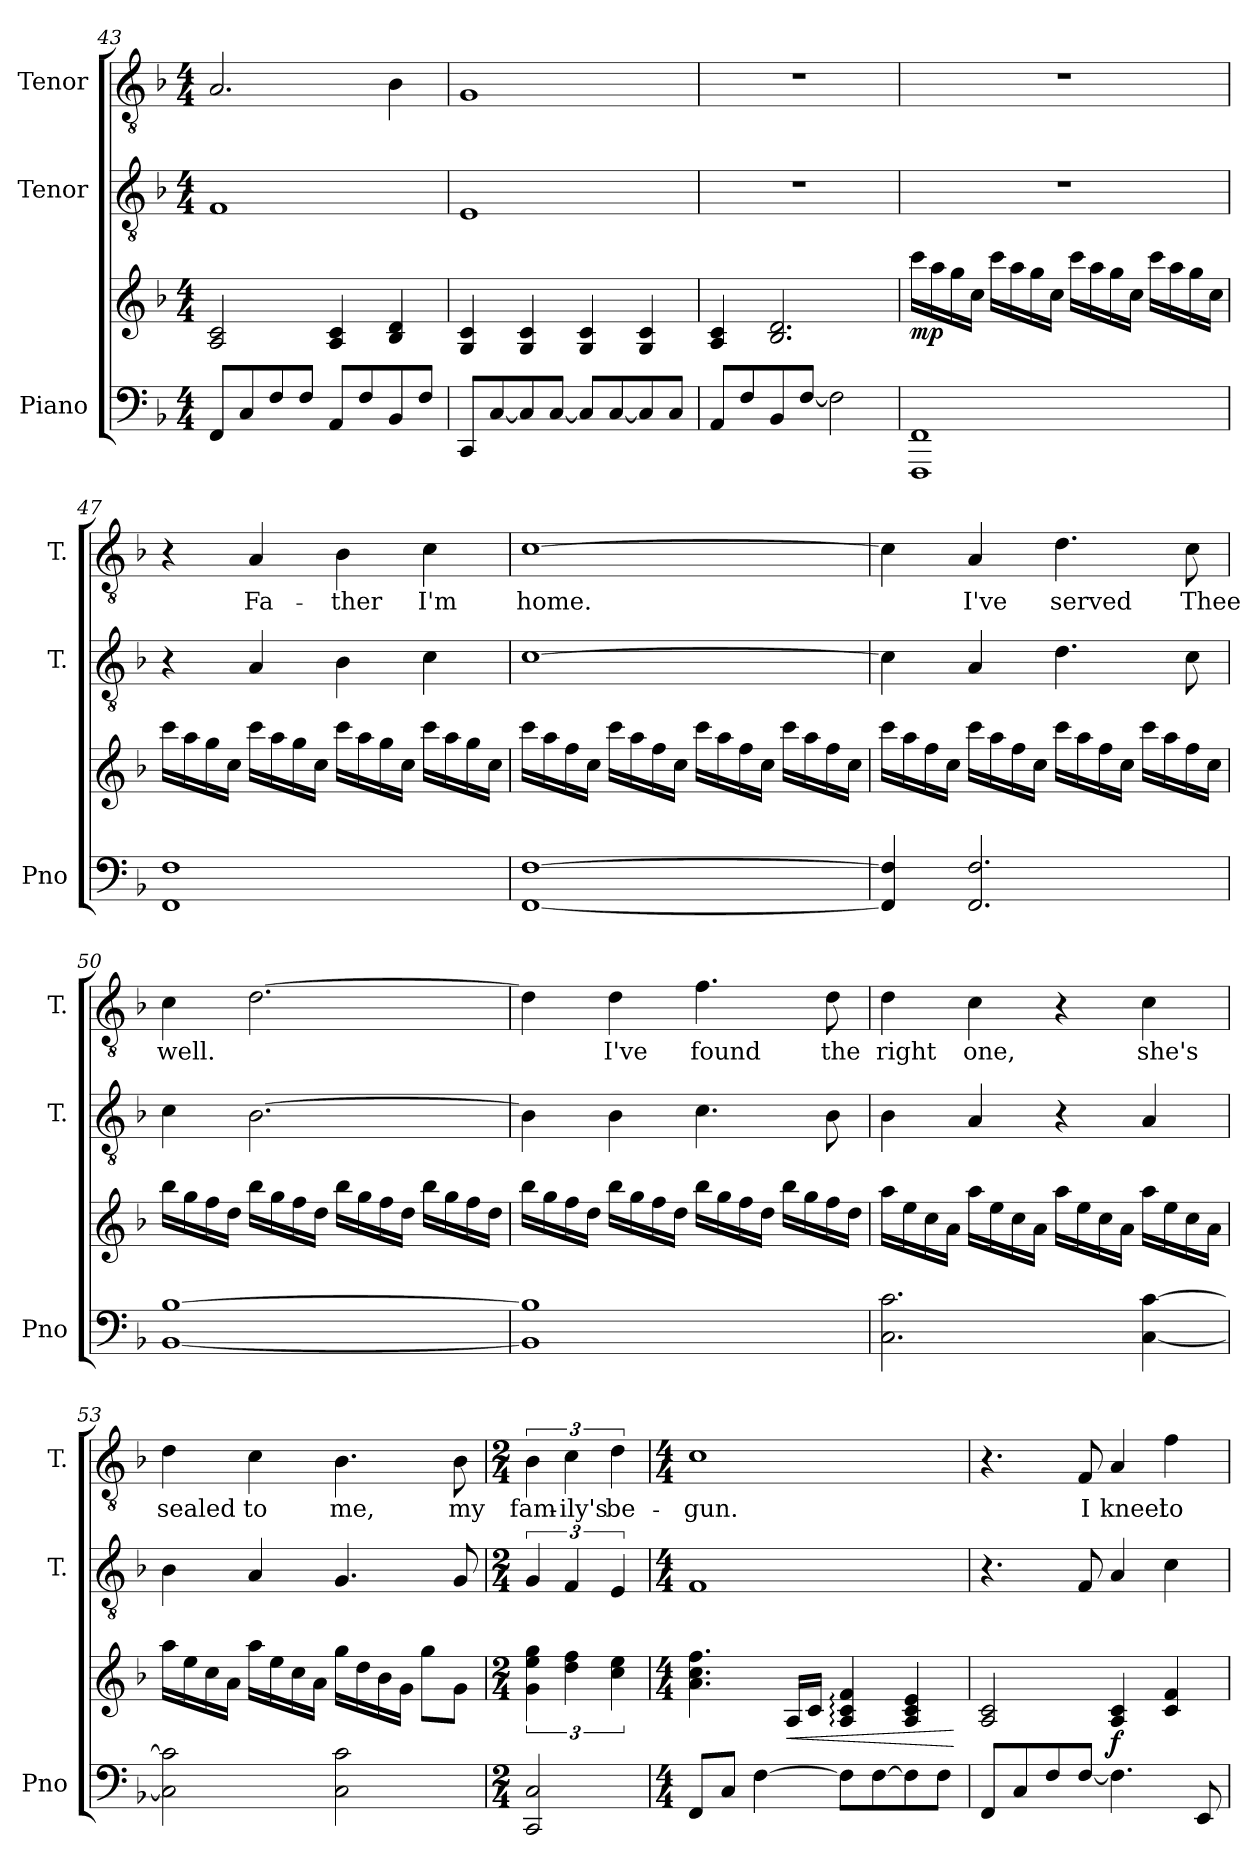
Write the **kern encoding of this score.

**kern	**kern	**dynam	**kern	**kern	**text
*part3	*part3	*part3	*part2	*part1	*part1
*staff4	*staff3	*staff3/4	*staff2	*staff1	*staff1
*I"Piano	*	*	*I"Tenor	*I"Tenor	*
*I'Pno	*	*	*I'T.	*I'T.	*
*clefF4	*clefG2	*	*clefGv2	*clefGv2	*
*k[b-]	*k[b-]	*	*k[b-]	*k[b-]	*
*M4/4	*M4/4	*	*M4/4	*M4/4	*
=43	=43	=43	=43	=43	=43
8FF/L	2A/ 2c/	.	1F	2.A/	.
8C/	.	.	.	.	.
8F/	.	.	.	.	.
8F/J	.	.	.	.	.
8AA/L	4A/ 4c/	.	.	.	.
8F/	.	.	.	.	.
8BB-/	4B-/ 4d/	.	.	4B-\	.
8F/J	.	.	.	.	.
=44	=44	=44	=44	=44	=44
8CC/L	4G/ 4c/	.	1E	1G	.
[8C/	.	.	.	.	.
8C/]	4G/ 4c/	.	.	.	.
[8C/J	.	.	.	.	.
8C/L]	4G/ 4c/	.	.	.	.
[8C/	.	.	.	.	.
8C/]	4G/ 4c/	.	.	.	.
8C/J	.	.	.	.	.
=45	=45	=45	=45	=45	=45
8AA/L	4A/ 4c/	.	1r	1r	.
8F/	.	.	.	.	.
8BB-/	2.B-/ 2.d/	.	.	.	.
[8F/J	.	.	.	.	.
2F\]	.	.	.	.	.
!!LO:LB:g=z
=46	=46	=46	=46	=46	=46
!	!	!LO:DY:b	!	!	!
1FFF 1FF	16ccc\LL	mp	1r	1r	.
.	16aa\	.	.	.	.
.	16gg\	.	.	.	.
.	16cc\JJ	.	.	.	.
.	16ccc\LL	.	.	.	.
.	16aa\	.	.	.	.
.	16gg\	.	.	.	.
.	16cc\JJ	.	.	.	.
.	16ccc\LL	.	.	.	.
.	16aa\	.	.	.	.
.	16gg\	.	.	.	.
.	16cc\JJ	.	.	.	.
.	16ccc\LL	.	.	.	.
.	16aa\	.	.	.	.
.	16gg\	.	.	.	.
.	16cc\JJ	.	.	.	.
=47	=47	=47	=47	=47	=47
1FF 1F	16ccc\LL	.	4r	4r	.
.	16aa\	.	.	.	.
.	16gg\	.	.	.	.
.	16cc\JJ	.	.	.	.
.	16ccc\LL	.	4A/	4A/	Fa-
.	16aa\	.	.	.	.
.	16gg\	.	.	.	.
.	16cc\JJ	.	.	.	.
.	16ccc\LL	.	4B-\	4B-\	-ther
.	16aa\	.	.	.	.
.	16gg\	.	.	.	.
.	16cc\JJ	.	.	.	.
.	16ccc\LL	.	4c\	4c\	I'm
.	16aa\	.	.	.	.
.	16gg\	.	.	.	.
.	16cc\JJ	.	.	.	.
!!LO:PB:g=z
=48	=48	=48	=48	=48	=48
[1FF [1F	16ccc\LL	.	[1c	[1c	home.
.	16aa\	.	.	.	.
.	16ff\	.	.	.	.
.	16cc\JJ	.	.	.	.
.	16ccc\LL	.	.	.	.
.	16aa\	.	.	.	.
.	16ff\	.	.	.	.
.	16cc\JJ	.	.	.	.
.	16ccc\LL	.	.	.	.
.	16aa\	.	.	.	.
.	16ff\	.	.	.	.
.	16cc\JJ	.	.	.	.
.	16ccc\LL	.	.	.	.
.	16aa\	.	.	.	.
.	16ff\	.	.	.	.
.	16cc\JJ	.	.	.	.
=49	=49	=49	=49	=49	=49
4FF/] 4F/]	16ccc\LL	.	4c\]	4c\]	.
.	16aa\	.	.	.	.
.	16ff\	.	.	.	.
.	16cc\JJ	.	.	.	.
2.FF/ 2.F/	16ccc\LL	.	4A/	4A/	I've
.	16aa\	.	.	.	.
.	16ff\	.	.	.	.
.	16cc\JJ	.	.	.	.
.	16ccc\LL	.	4.d\	4.d\	served
.	16aa\	.	.	.	.
.	16ff\	.	.	.	.
.	16cc\JJ	.	.	.	.
.	16ccc\LL	.	.	.	.
.	16aa\	.	.	.	.
.	16ff\	.	8c\	8c\	Thee
.	16cc\JJ	.	.	.	.
!!LO:LB:g=z
=50	=50	=50	=50	=50	=50
[1BB- [1B-	16bb-\LL	.	4c\	4c\	well.
.	16gg\	.	.	.	.
.	16ff\	.	.	.	.
.	16dd\JJ	.	.	.	.
.	16bb-\LL	.	[2.B-\	[2.d\	.
.	16gg\	.	.	.	.
.	16ff\	.	.	.	.
.	16dd\JJ	.	.	.	.
.	16bb-\LL	.	.	.	.
.	16gg\	.	.	.	.
.	16ff\	.	.	.	.
.	16dd\JJ	.	.	.	.
.	16bb-\LL	.	.	.	.
.	16gg\	.	.	.	.
.	16ff\	.	.	.	.
.	16dd\JJ	.	.	.	.
=51	=51	=51	=51	=51	=51
1BB-] 1B-]	16bb-\LL	.	4B-\]	4d\]	.
.	16gg\	.	.	.	.
.	16ff\	.	.	.	.
.	16dd\JJ	.	.	.	.
.	16bb-\LL	.	4B-\	4d\	I've
.	16gg\	.	.	.	.
.	16ff\	.	.	.	.
.	16dd\JJ	.	.	.	.
.	16bb-\LL	.	4.c\	4.f\	found
.	16gg\	.	.	.	.
.	16ff\	.	.	.	.
.	16dd\JJ	.	.	.	.
.	16bb-\LL	.	.	.	.
.	16gg\	.	.	.	.
.	16ff\	.	8B-\	8d\	the
.	16dd\JJ	.	.	.	.
!!LO:PB:g=z
=52	=52	=52	=52	=52	=52
2.C\ 2.c\	16aa\LL	.	4B-\	4d\	right
.	16ee\	.	.	.	.
.	16cc\	.	.	.	.
.	16a\JJ	.	.	.	.
.	16aa\LL	.	4A/	4c\	one,
.	16ee\	.	.	.	.
.	16cc\	.	.	.	.
.	16a\JJ	.	.	.	.
.	16aa\LL	.	4r	4r	.
.	16ee\	.	.	.	.
.	16cc\	.	.	.	.
.	16a\JJ	.	.	.	.
[4C\ [4c\	16aa\LL	.	4A/	4c\	she's
.	16ee\	.	.	.	.
.	16cc\	.	.	.	.
.	16a\JJ	.	.	.	.
=53	=53	=53	=53	=53	=53
2C\] 2c\]	16aa\LL	.	4B-\	4d\	sealed
.	16ee\	.	.	.	.
.	16cc\	.	.	.	.
.	16a\JJ	.	.	.	.
.	16aa\LL	.	4A/	4c\	to
.	16ee\	.	.	.	.
.	16cc\	.	.	.	.
.	16a\JJ	.	.	.	.
2C\ 2c\	16gg\LL	.	4.G/	4.B-\	me,
.	16dd\	.	.	.	.
.	16b-\	.	.	.	.
.	16g\JJ	.	.	.	.
.	8gg\L	.	.	.	.
.	8g\J	.	8G/	8B-\	my
=54	=54	=54	=54	=54	=54
*M2/4	*M2/4	*	*M2/4	*M2/4	*
2CC/ 2C/	6g\ 6ee\ 6gg\	.	6G/	6B-\	fam-
.	6dd\ 6ff\	.	6F/	6c\	-ily's
.	6cc\ 6ee\	.	6E/	6d\	be-
!!LO:LB:g=z
=55	=55	=55	=55	=55	=55
*M4/4	*M4/4	*	*M4/4	*M4/4	*
8FF/L	4.a\ 4.cc\ 4.ff\	.	1F	1c	-gun.
8C/J	.	.	.	.	.
[4F\	.	.	.	.	.
!	!	!LO:HP:b	!	!	!
.	16A/LL	<	.	.	.
.	16c/JJ	.	.	.	.
8F\L]	4A/: 4c/: 4f/:	.	.	.	.
[8F\	.	.	.	.	.
8F\]	4A/ 4c/ 4e/	.	.	.	.
8F\J	.	.	.	.	.
.	.	[	.	.	.
=56	=56	=56	=56	=56	=56
8FF/L	2A/ 2c/	.	4.r	4.r	.
8C/	.	.	.	.	.
8F/	.	.	.	.	.
[8F/J	.	.	8F/	8F/	I
!	!	!LO:DY:b	!	!	!
4.F\]	4A/ 4c/	f	4A/	4A/	kneel
.	4c/ 4f/	.	4c\	4f\	to-
8EE/	.	.	.	.	.
=	=	=	=	=	=
*-	*-	*-	*-	*-	*-
